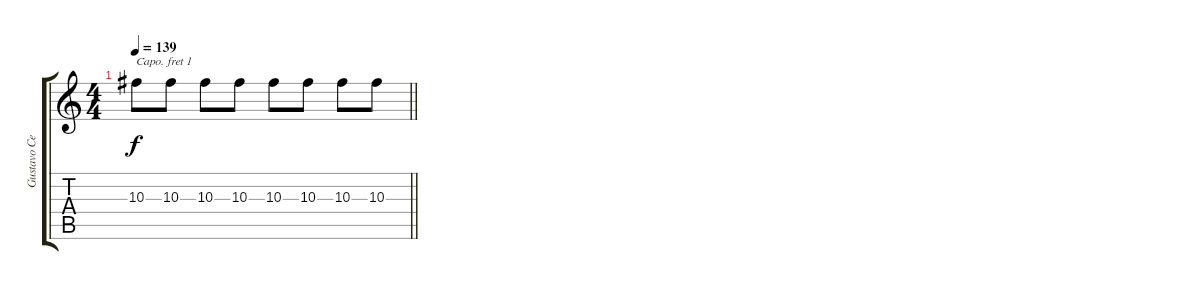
\track ("Gustavo Cerati (Gtr Ritmica)" "Gustavo Ce") {instrument electricguitarclean}
\staff {score tabs}
\capo 1
\tuning (E4 B3 G3 D3 A2 E2) {hide}
\ts (4 4)
\tempo 139
\clef g2
\barLineRight lightlight
\ks c
10.3.8{dy f} 10.3.8 10.3.8 10.3.8 10.3.8 10.3.8 10.3.8 10.3.8
